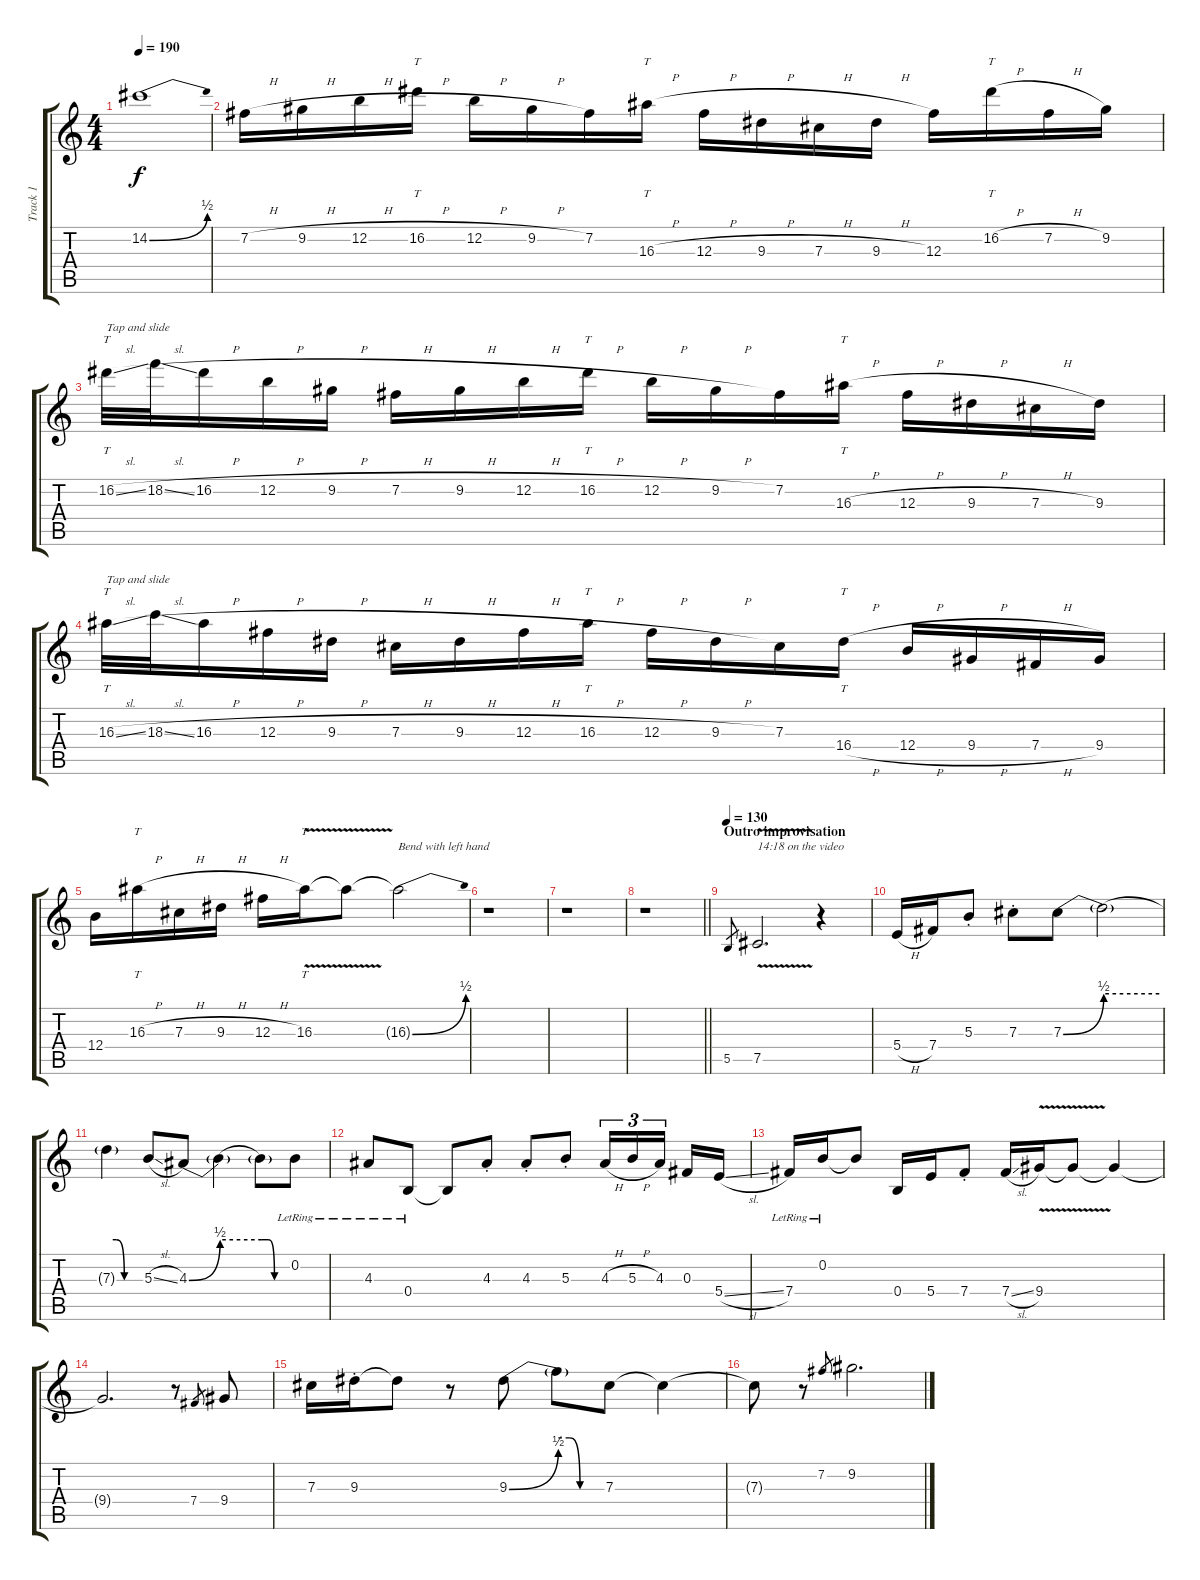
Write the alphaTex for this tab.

\track ("Track 1" "Track 1") {instrument distortionguitar}
\staff {score tabs}
\tuning (Eb4 B3 Gb3 B2 Gb2 B1) {hide}
\ts (4 4)
\tempo 190
\clef g2
\ks c
14.2{be (bend 0 0 60 2) t}.1{dy f} |
7.2{h}.16 9.2{h}.16 12.2{h}.16 16.2{h}.16{tt} 12.2{h}.16 9.2{h}.16 7.2.16 16.3{h}.16{tt} 12.3{h}.16 9.3{h}.16 7.3{h}.16 9.3{h}.16 12.3.16 16.2{h}.16{tt} 7.2{h}.16 9.2.16 |
16.2{sl}.32{tt txt "Tap and slide"} 18.2{sl}.32 16.2{h}.16 12.2{h}.16 9.2{h}.16 7.2{h}.16 9.2{h}.16 12.2{h}.16 16.2{h}.16{tt} 12.2{h}.16 9.2{h}.16 7.2.16 16.3{h}.16{tt} 12.3{h}.16 9.3{h}.16 7.3{h}.16 9.3.16 |
16.3{sl}.32{tt txt "Tap and slide"} 18.3{sl}.32 16.3{h}.16 12.3{h}.16 9.3{h}.16 7.3{h}.16 9.3{h}.16 12.3{h}.16 16.3{h}.16{tt} 12.3{h}.16 9.3{h}.16 7.3.16 16.4{h}.16{tt} 12.4{h}.16 9.4{h}.16 7.4{h}.16 9.4.16 |
12.4.16 16.3{h}.16{tt} 7.3{h}.16 9.3{h}.16 12.3{h}.16 16.3{v}.16{tt} 16.3{t}.8 16.3{be (bend 0 0 60 2) t}.2{txt "Bend with left hand"} |
r.1 |
r.1 |
\barLineRight lightlight
r.1 |
\section ("" "Outro improvisation")
\tempo 130
5.5.8{gr} 7.5{v}.2{d txt "14:18 on the video"} r.4 |
5.4{h}.16 7.4.16 5.3{st}.8 7.3{st}.8 7.3{be (bend 0 0 60 2)}.8 7.3{be (hold 0 2 60 2) t}.2 |
7.3{be (custom 0 2 15 2 30 0 60 0) t}.4 5.3{sl}.8 4.3{be (bend 0 0 60 2)}.8 4.3{be (hold 0 2 60 2) t}.4 4.3{be (custom 0 2 15 2 30 0 60 0) t}.8 0.2{lr}.8 |
4.3{lr}.8 0.4{lr}.8 0.4{t}.8 4.3{st}.8 4.3{st}.8 5.3{st}.8 4.3{h}.16{tu (3 2)} 5.3{h}.16{tu (3 2)} 4.3.16{tu (3 2) beam splitsecondary} 0.3.16 5.4{sl}.16 |
7.4{lr}.16 0.2{lr}.16 0.2{t}.8 0.4.16 5.4.16 7.4{st}.8 7.4{sl}.16 9.4{v}.16 9.4{t}.8 9.4{t}.4 |
9.4{t}.2{d} r.8 7.4.8{gr} 9.4.8 |
7.3.16 9.3{st}.16 9.3{t}.8 r.8 9.3{be (bend 0 0 60 2)}.8 9.3{be (custom 0 4 15 4 30 0 60 0) t}.8 7.3.8 7.3{t}.4 |
7.3{t}.8 r.8 7.2.8{gr} 9.2.2{d}
